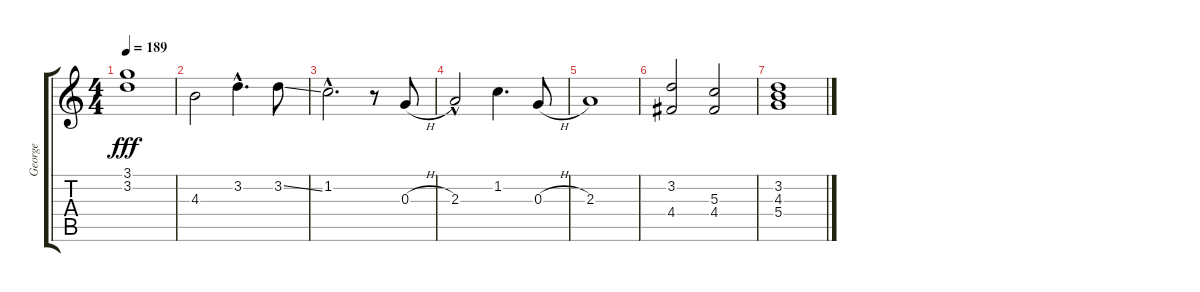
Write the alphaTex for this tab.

\track ("George" "George") {instrument electricguitarjazz}
\staff {score tabs}
\tuning (E4 B3 G3 D3 A2 E2) {hide}
\ts (4 4)
\tempo 189
\clef g2
\ks c
(3.1 3.2).1{dy fff instrument electricguitarclean} |
4.3.2 3.2{hac}.4{d} 3.2{ss}.8 |
1.2{hac}.2{d} r.8 0.3{h}.8 |
2.3{hac}.2 1.2.4{d} 0.3{h}.8 |
2.3.1 |
(3.2 4.4).2 (5.3 4.4).2 |
(3.2 4.3 5.4).1
